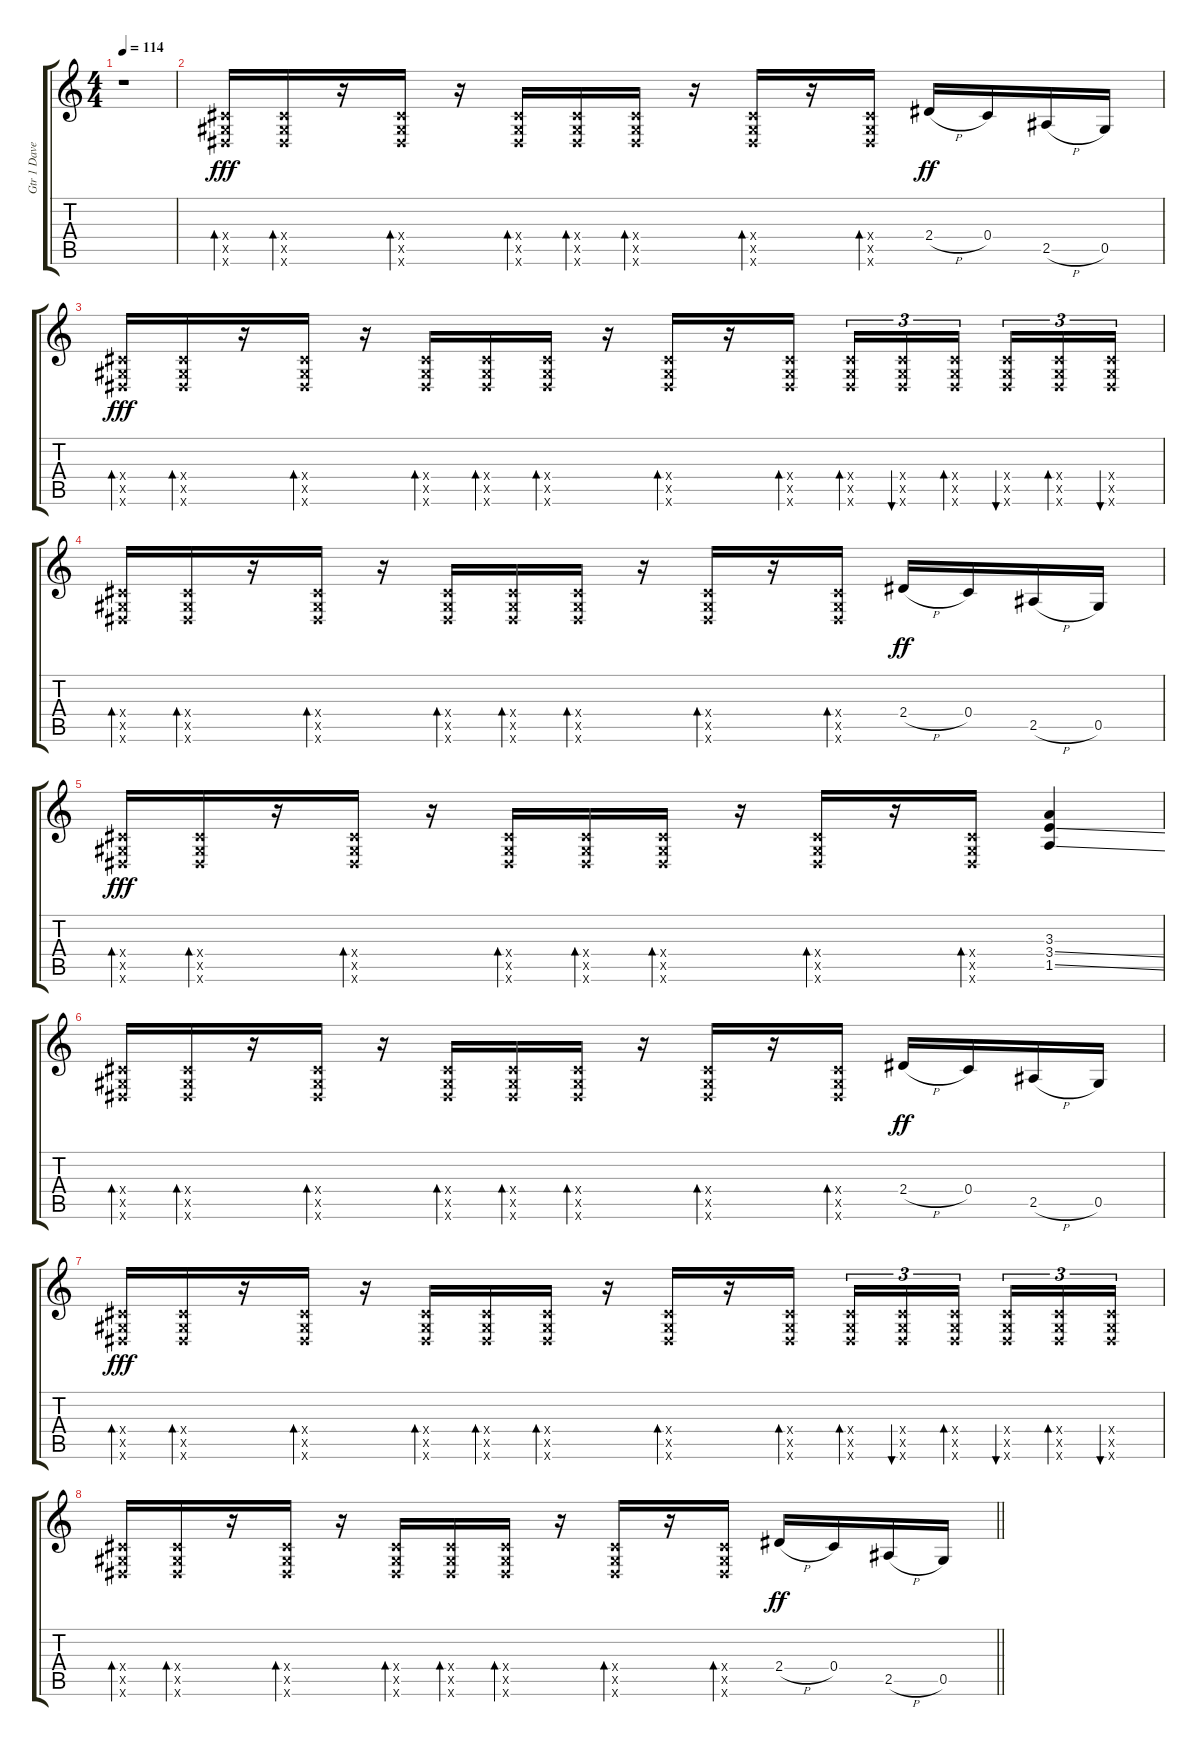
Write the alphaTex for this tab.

\track ("Gtr 1 Dave     " "Gtr 1 Dave") {instrument distortionguitar}
\staff {score tabs}
\tuning (Eb4 Bb3 Gb3 Db3 Ab2 Eb2) {hide}
\ts (4 4)
\tempo 114
\clef g2
\ks c
r.1{dy fff instrument distortionguitar} |
(0.4{x} 0.5{x} 0.6{x}).16{bd 60} (0.4{x} 0.5{x} 0.6{x}).16{bd 60} r.16 (0.4{x} 0.5{x} 0.6{x}).16{bd 60} r.16 (0.4{x} 0.5{x} 0.6{x}).16{bd 60} (0.4{x} 0.5{x} 0.6{x}).16{bd 60} (0.4{x} 0.5{x} 0.6{x}).16{bd 60} r.16 (0.4{x} 0.5{x} 0.6{x}).16{bd 60} r.16 (0.4{x} 0.5{x} 0.6{x}).16{bd 60} 2.4{h}.16{dy ff} 0.4.16 2.5{h}.16 0.5.16 |
(0.4{x} 0.5{x} 0.6{x}).16{bd 60 dy fff} (0.4{x} 0.5{x} 0.6{x}).16{bd 60} r.16 (0.4{x} 0.5{x} 0.6{x}).16{bd 60} r.16 (0.4{x} 0.5{x} 0.6{x}).16{bd 60} (0.4{x} 0.5{x} 0.6{x}).16{bd 60} (0.4{x} 0.5{x} 0.6{x}).16{bd 60} r.16 (0.4{x} 0.5{x} 0.6{x}).16{bd 60} r.16 (0.4{x} 0.5{x} 0.6{x}).16{bd 60} (0.4{x} 0.5{x} 0.6{x}).16{tu (3 2) bd 60} (0.4{x} 0.5{x} 0.6{x}).16{tu (3 2) bu 60} (0.4{x} 0.5{x} 0.6{x}).16{tu (3 2) bd 60 beam splitsecondary} (0.4{x} 0.5{x} 0.6{x}).16{tu (3 2) bu 60} (0.4{x} 0.5{x} 0.6{x}).16{tu (3 2) bd 60} (0.4{x} 0.5{x} 0.6{x}).16{tu (3 2) bu 60} |
(0.4{x} 0.5{x} 0.6{x}).16{bd 60} (0.4{x} 0.5{x} 0.6{x}).16{bd 60} r.16 (0.4{x} 0.5{x} 0.6{x}).16{bd 60} r.16 (0.4{x} 0.5{x} 0.6{x}).16{bd 60} (0.4{x} 0.5{x} 0.6{x}).16{bd 60} (0.4{x} 0.5{x} 0.6{x}).16{bd 60} r.16 (0.4{x} 0.5{x} 0.6{x}).16{bd 60} r.16 (0.4{x} 0.5{x} 0.6{x}).16{bd 60} 2.4{h}.16{dy ff} 0.4.16 2.5{h}.16 0.5.16 |
(0.4{x} 0.5{x} 0.6{x}).16{bd 60 dy fff} (0.4{x} 0.5{x} 0.6{x}).16{bd 60} r.16 (0.4{x} 0.5{x} 0.6{x}).16{bd 60} r.16 (0.4{x} 0.5{x} 0.6{x}).16{bd 60} (0.4{x} 0.5{x} 0.6{x}).16{bd 60} (0.4{x} 0.5{x} 0.6{x}).16{bd 60} r.16 (0.4{x} 0.5{x} 0.6{x}).16{bd 60} r.16 (0.4{x} 0.5{x} 0.6{x}).16{bd 60} (3.3 3.4{ss} 1.5{ss}).4 |
(0.4{x} 0.5{x} 0.6{x}).16{bd 60} (0.4{x} 0.5{x} 0.6{x}).16{bd 60} r.16 (0.4{x} 0.5{x} 0.6{x}).16{bd 60} r.16 (0.4{x} 0.5{x} 0.6{x}).16{bd 60} (0.4{x} 0.5{x} 0.6{x}).16{bd 60} (0.4{x} 0.5{x} 0.6{x}).16{bd 60} r.16 (0.4{x} 0.5{x} 0.6{x}).16{bd 60} r.16 (0.4{x} 0.5{x} 0.6{x}).16{bd 60} 2.4{h}.16{dy ff} 0.4.16 2.5{h}.16 0.5.16 |
(0.4{x} 0.5{x} 0.6{x}).16{bd 60 dy fff} (0.4{x} 0.5{x} 0.6{x}).16{bd 60} r.16 (0.4{x} 0.5{x} 0.6{x}).16{bd 60} r.16 (0.4{x} 0.5{x} 0.6{x}).16{bd 60} (0.4{x} 0.5{x} 0.6{x}).16{bd 60} (0.4{x} 0.5{x} 0.6{x}).16{bd 60} r.16 (0.4{x} 0.5{x} 0.6{x}).16{bd 60} r.16 (0.4{x} 0.5{x} 0.6{x}).16{bd 60} (0.4{x} 0.5{x} 0.6{x}).16{tu (3 2) bd 60} (0.4{x} 0.5{x} 0.6{x}).16{tu (3 2) bu 60} (0.4{x} 0.5{x} 0.6{x}).16{tu (3 2) bd 60 beam splitsecondary} (0.4{x} 0.5{x} 0.6{x}).16{tu (3 2) bu 60} (0.4{x} 0.5{x} 0.6{x}).16{tu (3 2) bd 60} (0.4{x} 0.5{x} 0.6{x}).16{tu (3 2) bu 60} |
\barLineRight lightlight
(0.4{x} 0.5{x} 0.6{x}).16{bd 60} (0.4{x} 0.5{x} 0.6{x}).16{bd 60} r.16 (0.4{x} 0.5{x} 0.6{x}).16{bd 60} r.16 (0.4{x} 0.5{x} 0.6{x}).16{bd 60} (0.4{x} 0.5{x} 0.6{x}).16{bd 60} (0.4{x} 0.5{x} 0.6{x}).16{bd 60} r.16 (0.4{x} 0.5{x} 0.6{x}).16{bd 60} r.16 (0.4{x} 0.5{x} 0.6{x}).16{bd 60} 2.4{h}.16{dy ff} 0.4.16 2.5{h}.16 0.5.16
